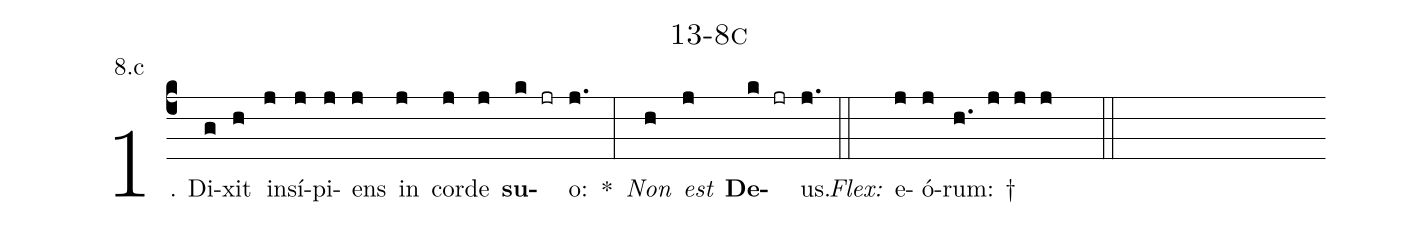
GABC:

name: 13-8c;
annotation: 8.c;
%%
(c4)1. Di(g)xit(h) in(j)sí(j)pi(j)ens(j) in(j) cor(j)de(j) <b>su</b>(k jr)o:(j.) *(:) <i>Non</i>(h) <i>est</i>(j) <b>De</b>(k jr)us.(j.) (::)
<i>Flex:</i>()  e(j)ó(j)rum: †(h. j j j  ::)
